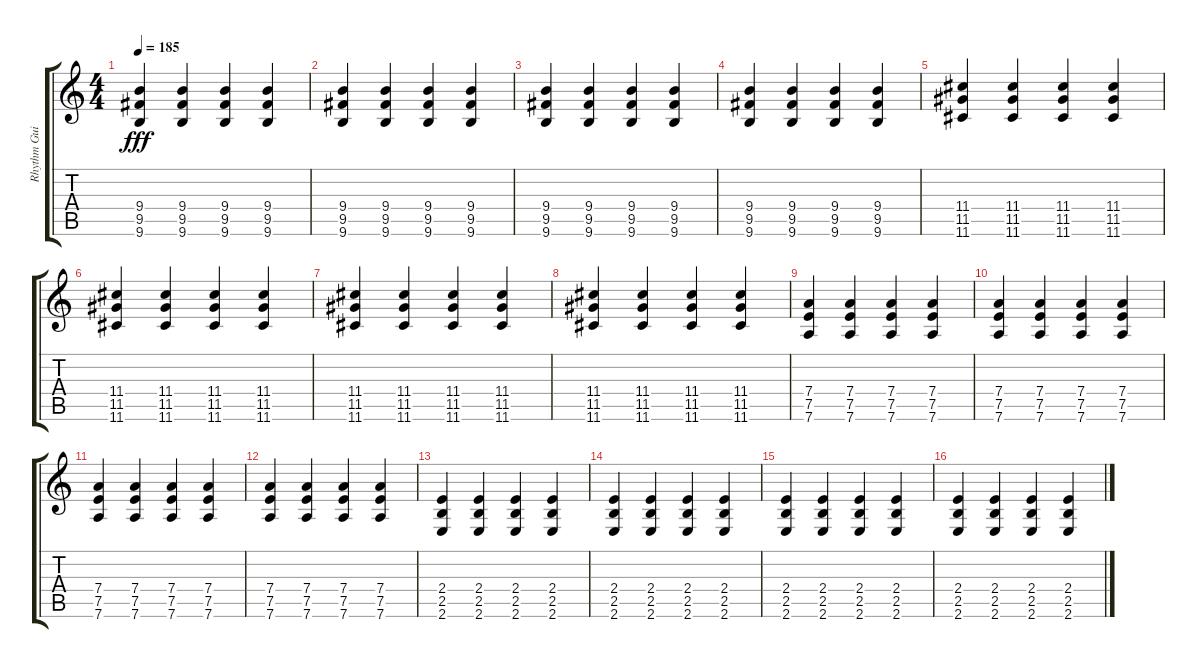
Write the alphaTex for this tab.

\track ("Rhythm Guitar" "Rhythm Gui") {instrument overdrivenguitar}
\staff {score tabs}
\tuning (E4 B3 G3 D3 A2 D2) {hide}
\ts (4 4)
\tempo 185
\clef g2
\ks c
(9.4 9.5 9.6).4{dy fff} (9.4 9.5 9.6).4 (9.4 9.5 9.6).4 (9.4 9.5 9.6).4 |
(9.4 9.5 9.6).4 (9.4 9.5 9.6).4 (9.4 9.5 9.6).4 (9.4 9.5 9.6).4 |
(9.4 9.5 9.6).4 (9.4 9.5 9.6).4 (9.4 9.5 9.6).4 (9.4 9.5 9.6).4 |
(9.4 9.5 9.6).4 (9.4 9.5 9.6).4 (9.4 9.5 9.6).4 (9.4 9.5 9.6).4 |
(11.4 11.5 11.6).4 (11.4 11.5 11.6).4 (11.4 11.5 11.6).4 (11.4 11.5 11.6).4 |
(11.4 11.5 11.6).4 (11.4 11.5 11.6).4 (11.4 11.5 11.6).4 (11.4 11.5 11.6).4 |
(11.4 11.5 11.6).4 (11.4 11.5 11.6).4 (11.4 11.5 11.6).4 (11.4 11.5 11.6).4 |
(11.4 11.5 11.6).4 (11.4 11.5 11.6).4 (11.4 11.5 11.6).4 (11.4 11.5 11.6).4 |
(7.4 7.5 7.6).4 (7.4 7.5 7.6).4 (7.4 7.5 7.6).4 (7.4 7.5 7.6).4 |
(7.4 7.5 7.6).4 (7.4 7.5 7.6).4 (7.4 7.5 7.6).4 (7.4 7.5 7.6).4 |
(7.4 7.5 7.6).4 (7.4 7.5 7.6).4 (7.4 7.5 7.6).4 (7.4 7.5 7.6).4 |
(7.4 7.5 7.6).4 (7.4 7.5 7.6).4 (7.4 7.5 7.6).4 (7.4 7.5 7.6).4 |
(2.4 2.5 2.6).4 (2.4 2.5 2.6).4 (2.4 2.5 2.6).4 (2.4 2.5 2.6).4 |
(2.4 2.5 2.6).4 (2.4 2.5 2.6).4 (2.4 2.5 2.6).4 (2.4 2.5 2.6).4 |
(2.4 2.5 2.6).4 (2.4 2.5 2.6).4 (2.4 2.5 2.6).4 (2.4 2.5 2.6).4 |
(2.4 2.5 2.6).4 (2.4 2.5 2.6).4 (2.4 2.5 2.6).4 (2.4 2.5 2.6).4
